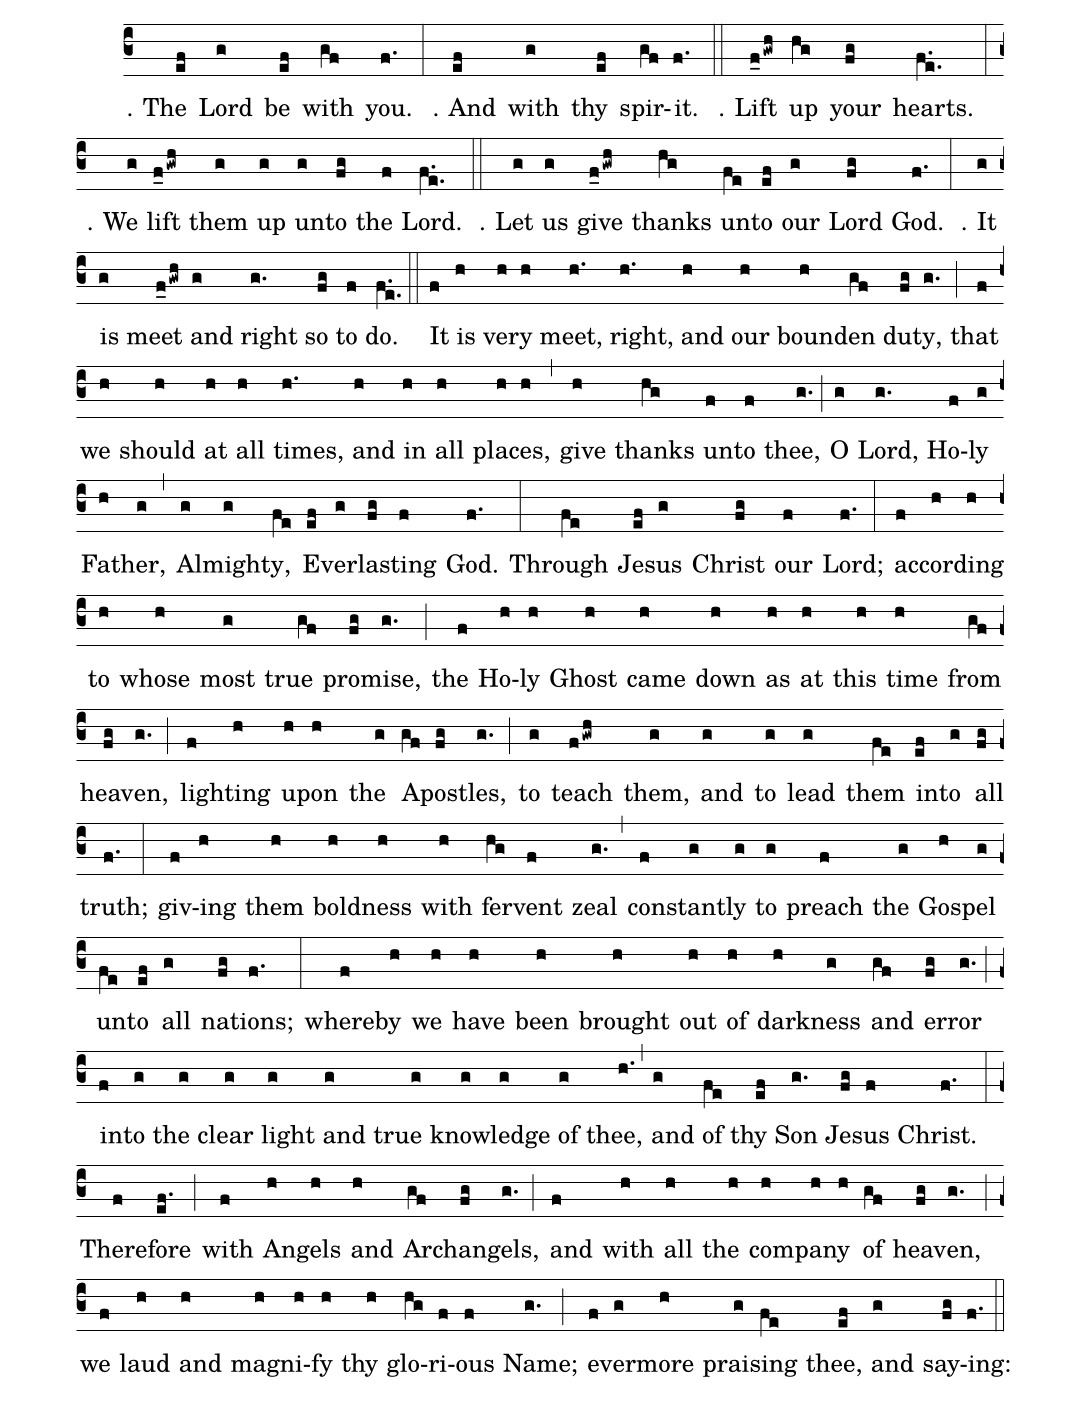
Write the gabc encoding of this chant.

%%
(c3)℣. The(ef) Lord(g) be(ef) with(gf) you.(f.) (:) ℟. And(ef) with(g) thy(ef) spir(gf)it.(f.) (::) ℣. Lift(f_0gwh) up(hg) your(fg) hearts.(f.e.) (:) ℟. We(g) lift(f_0gwh) them(g) up(g) un(g)to(fg) the(f) Lord.(f.e.) (::) ℣. Let(g) us(g) give(f_0gwh) thanks(hg) un(fe)to(ef) our(g) Lord(fg) God.(f.) (:) ℟. It(g) is(g) meet(f_0gwh) and(g) right(g.) so(fg) to(f) do.(f.e.) (::) It(f) is(h) ver(h)y(h) meet,(h.) right,(h.) and(h) our(h) bound(h)en(gf) du(fg)ty,(g.) (;) that(f) we(h) should(h) at(h) all(h) times,(h.) and(h) in(h) all(h) plac(h)es,(h) (,) give(h) thanks(hg) un(f)to(f) thee,(g.) (;) O(g) Lord,(g.) Ho(f)ly(g) Fa(h)ther,(g) (,) Al(g)might(g)y,(fe) Ev(ef)er(g)last(fg)ing(f) God.(f.) (:)
Through(fe) Je(ef)sus(g) Christ(fg) our(f) Lord;(f.) (:) ac(f)cord(h)ing(h) to(h) whose(h) most(g) true(gf) prom(fg)ise,(g.) (;) the(f) Ho(h)ly(h) Ghost(h) came(h) down(h) as(h) at(h) this(h) time(h) from(gf) heav(fg)en,(g.) (;) light(f)ing(h) up(h)on(h) the(g) A(gf)pos(fg)tles,(g.) (;) to(g) teach(fgwh) them,(g) and(g) to(g) lead(g) them(fe) in(ef)to(g) all(fg) truth;(f.) (:) giv(f)ing(h) them(h) bold(h)ness(h) with(h) fer(hg)vent(f) zeal(g.) (,) con(f)stant(g)ly(g) to(g) preach(f) the(g) Gos(h)pel(g) un(fe)to(ef) all(g) na(fg)tions;(f.) (:) where(f)by(h) we(h) have(h) been(h) brought(h) out(h) of(h) dark(h)ness(g) and(gf) er(fg)ror(g.) (;) in(f)to(g) the(g) clear(g) light(g) and(g) true(g) knowl(g)edge(g) of(g) thee,(h.) (,) and(g) of(fe) thy(ef) Son(g.) Je(fg)sus(f) Christ.(f.) (:)
There(f)fore(ef.) (;) with(f) An(h)gels(h) and(h) Arch(gf)an(fg)gels,(g.) (;) and(f) with(h) all(h) the(h) com(h)pa(h)ny(h) of(gf) heav(fg)en,(g.) (;) we(f) laud(h) and(h) mag(h)ni(h)fy(h) thy(h) glo(hg)ri(f)ous(f) Name;(g.) (;) ev(f)er(g)more(h) prais(g)ing(fe) thee,(ef) and(g) say(fg)ing:(f.) (::)
